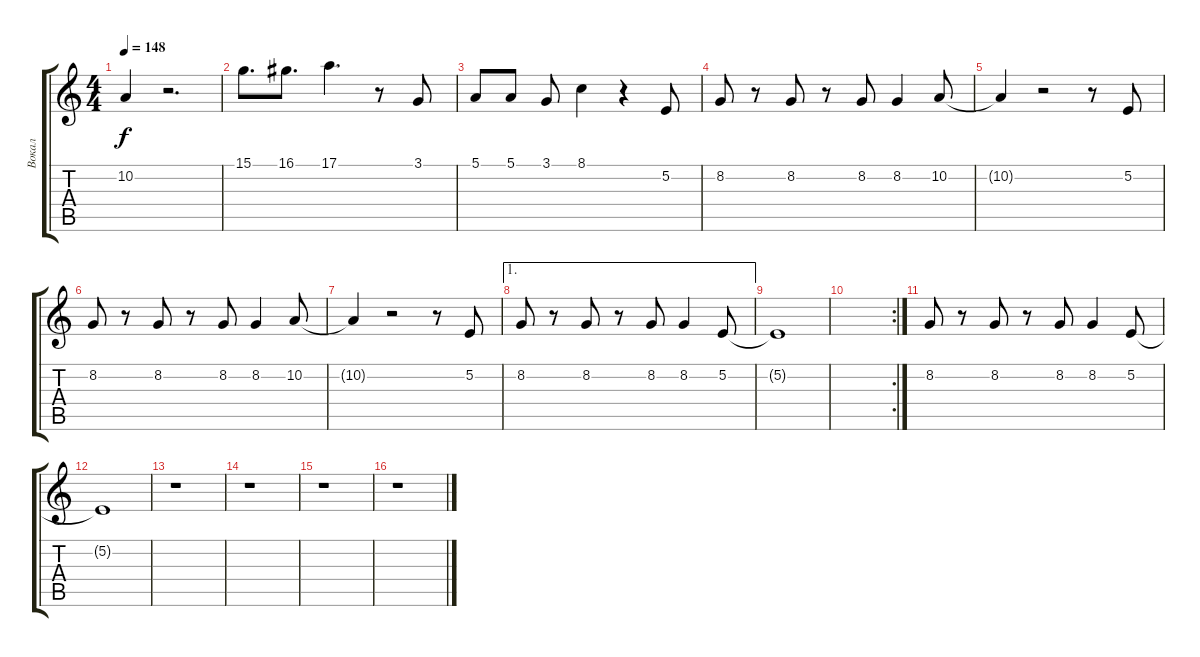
\track ("Вокал" "Вокал") {instrument oboe}
\staff {score tabs}
\tuning (E4 B3 G3 D3 A2 E2) {hide}
\ts (4 4)
\tempo 148
\clef g2
\ks c
10.2{t}.4{dy f} r.2{d} |
15.1.8{d} 16.1.8{d} 17.1.4{d} r.8 3.1.8 |
5.1.8 5.1.8 3.1.8 8.1.4 r.4 5.2.8 |
8.2.8 r.8 8.2.8 r.8 8.2.8 8.2.4 10.2.8 |
10.2{t}.4 r.2 r.8 5.2.8 |
8.2.8 r.8 8.2.8 r.8 8.2.8 8.2.4 10.2.8 |
10.2{t}.4 r.2 r.8 5.2.8 |
\ae 1
8.2.8 r.8 8.2.8 r.8 8.2.8 8.2.4 5.2.8 |
5.2{t}.1 |
\rc 2
|
8.2.8 r.8 8.2.8 r.8 8.2.8 8.2.4 5.2.8 |
5.2{t}.1 |
r.1 |
r.1 |
r.1 |
r.1
